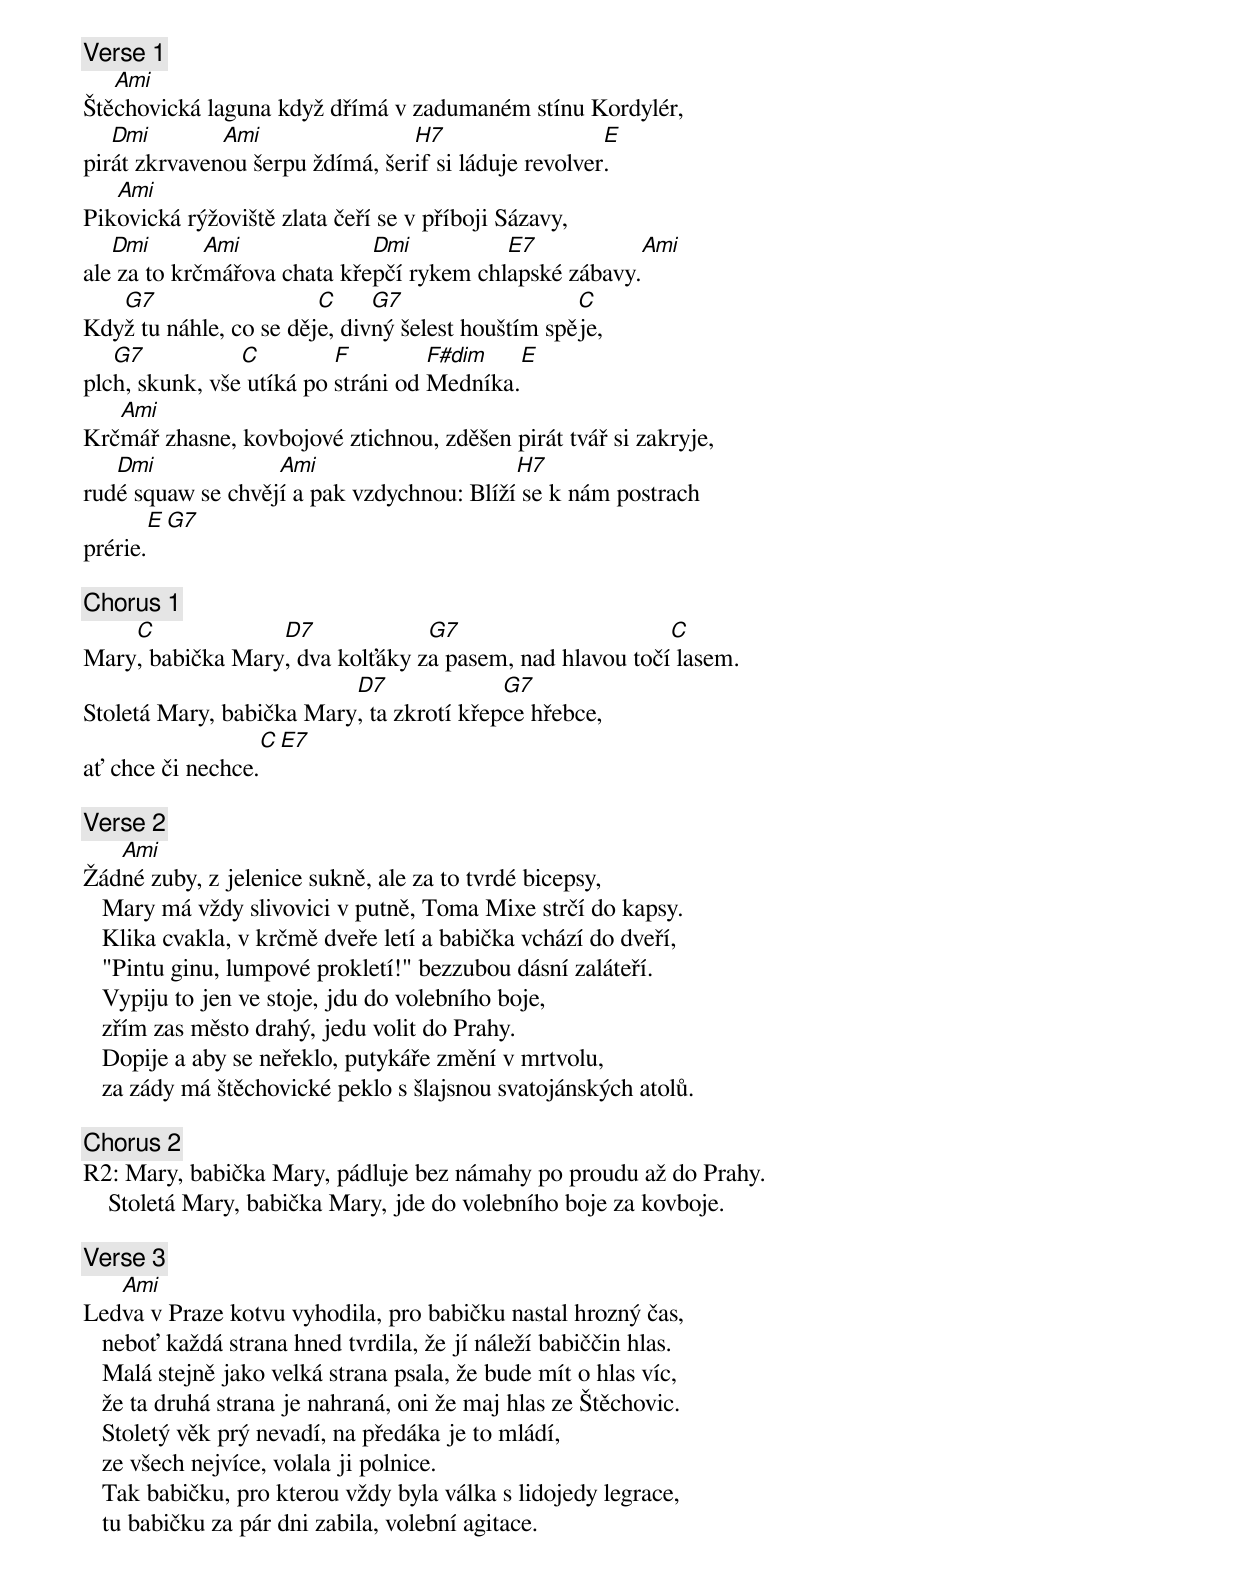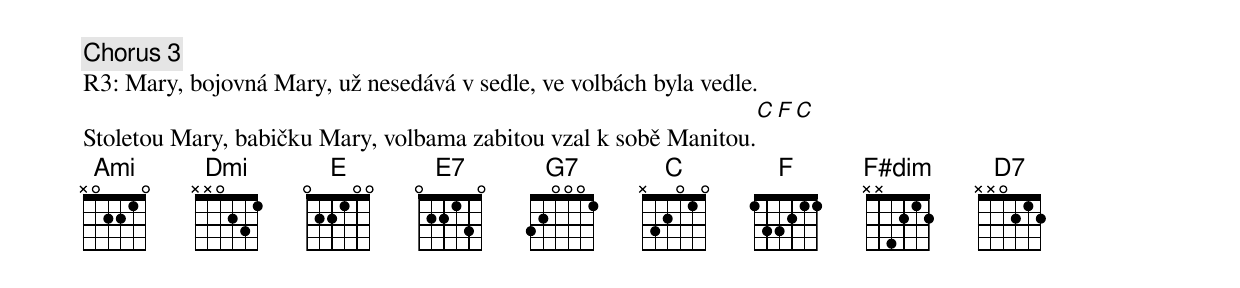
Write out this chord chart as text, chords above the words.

[Verse 1]
   Ami
Štěchovická laguna když dřímá v zadumaném stínu Kordylér,
   Dmi        Ami                H7                   E
pirát zkrvavenou šerpu ždímá, šerif si láduje revolver.
   Ami
Pikovická rýžoviště zlata čeří se v příboji Sázavy,
   Dmi       Ami             Dmi          E7           Ami
ale za to krčmářova chata křepčí rykem chlapské zábavy.
   G7                   C     G7                   C
Když tu náhle, co se děje, divný šelest houštím spěje,
   G7           C         F         F#dim   E
plch, skunk, vše utíká po stráni od Medníka.
   Ami
Krčmář zhasne, kovbojové ztichnou, zděšen pirát tvář si zakryje,
   Dmi             Ami                     H7
rudé squaw se chvějí a pak vzdychnou: Blíží se k nám postrach
        E  G7
prérie.

[Chorus 1]
    C             D7             G7                      C
Mary, babička Mary, dva kolťáky za pasem, nad hlavou točí lasem.
                          D7              G7
Stoletá Mary, babička Mary, ta zkrotí křepce hřebce,
                   C   E7
ať chce či nechce.

[Verse 2]
   Ami
Žádné zuby, z jelenice sukně, ale za to tvrdé bicepsy,
   Mary má vždy slivovici v putně, Toma Mixe strčí do kapsy.
   Klika cvakla, v krčmě dveře letí a babička vchází do dveří,
   "Pintu ginu, lumpové prokletí!" bezzubou dásní zaláteří.
   Vypiju to jen ve stoje, jdu do volebního boje,
   zřím zas město drahý, jedu volit do Prahy.
   Dopije a aby se neřeklo, putykáře změní v mrtvolu,
   za zády má štěchovické peklo s šlajsnou svatojánských atolů.

[Chorus 2]
R2: Mary, babička Mary, pádluje bez námahy po proudu až do Prahy.
    Stoletá Mary, babička Mary, jde do volebního boje za kovboje.

[Verse 3]
   Ami
Ledva v Praze kotvu vyhodila, pro babičku nastal hrozný čas,
   neboť každá strana hned tvrdila, že jí náleží babiččin hlas.
   Malá stejně jako velká strana psala, že bude mít o hlas víc,
   že ta druhá strana je nahraná, oni že maj hlas ze Štěchovic.
   Stoletý věk prý nevadí, na předáka je to mládí,
   ze všech nejvíce, volala ji polnice.
   Tak babičku, pro kterou vždy byla válka s lidojedy legrace,
   tu babičku za pár dni zabila, volební agitace.

[Chorus 3]
R3: Mary, bojovná Mary, už nesedává v sedle, ve volbách byla vedle.
                                                                 C   F   C
Stoletou Mary, babičku Mary, volbama zabitou vzal k sobě Manitou.
